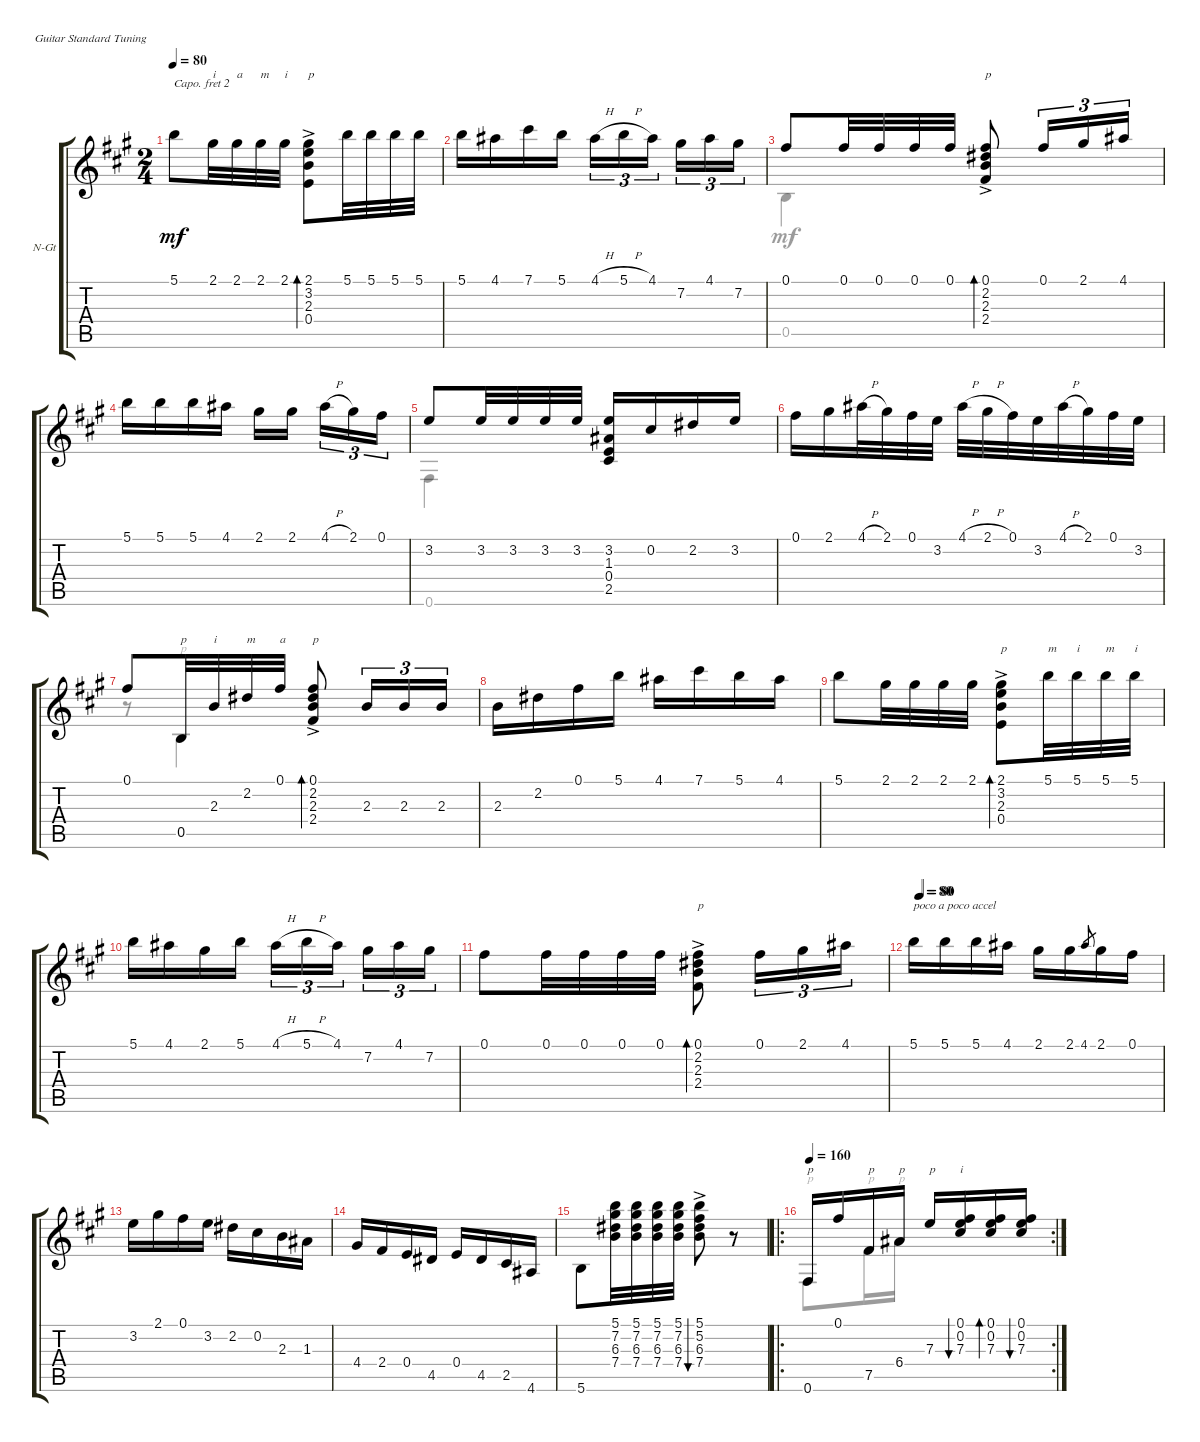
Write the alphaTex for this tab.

\defaultSystemsLayout 4
\bracketExtendMode groupsimilarinstruments
\firstSystemTrackNameOrientation horizontal
\otherSystemsTrackNameOrientation horizontal
\track ("Nylon Guitar" "N-Gt") {instrument acousticguitarnylon}
\staff {score tabs}
\capo 2
\tuning (E4 B3 G3 D3 A2 E2)
\voice
\ts (2 4)
\tempo 80
\clef g2
\ks a
5.1.8{dy mf} 2.1.32{txt "i"} 2.1.32{txt "a"} 2.1.32{txt "m"} 2.1.32{txt "i"} (2.1{ac} 3.2 2.3 0.4).8{bd 30 txt "p"} 5.1.32 5.1.32 5.1.32 5.1.32 |
5.1.16 4.1.16 7.1.16 5.1.16 4.1{h}.16{tu (3 2)} 5.1{h}.16{tu (3 2)} 4.1.16{tu (3 2)} 7.2.16{tu (3 2)} 4.1.16{tu (3 2)} 7.2.16{tu (3 2)} |
0.1.8 0.1.32 0.1.32 0.1.32 0.1.32 (0.1{ac} 2.2{ac} 2.3{ac} 2.4{ac}).8{bd 30 txt "p"} 0.1.16{tu (3 2)} 2.1.16{tu (3 2)} 4.1.16{tu (3 2)} |
5.1.16 5.1.16 5.1.16 4.1.16 2.1.16 2.1.16 4.1{h}.16{tu (3 2)} 2.1.16{tu (3 2)} 0.1.16{tu (3 2)} |
3.2.8 3.2.32 3.2.32 3.2.32 3.2.32 (3.2 1.3 0.4 2.5).16 0.2.16 2.2.16 3.2.16 |
0.1.16 2.1.16 4.1{h}.32 2.1.32 0.1.32 3.2.32 4.1{h}.32 2.1{h}.32 0.1.32 3.2.32 4.1{h}.32 2.1.32 0.1.32 3.2.32 |
0.1.8 0.5.32{txt "p"} 2.3.32{txt "i"} 2.2.32{txt "m"} 0.1.32{txt "a"} (0.1 2.2 2.3 2.4{ac}).8{bd 30 txt "p"} 2.3.16{tu (3 2)} 2.3.16{tu (3 2)} 2.3.16{tu (3 2)} |
2.3.16 2.2.16 0.1.16 5.1.16 4.1.16 7.1.16 5.1.16 4.1.16 |
5.1.8 2.1.32 2.1.32 2.1.32 2.1.32 (2.1{ac} 3.2{ac} 2.3{ac} 0.4{ac}).8{bd 30 txt "p"} 5.1.32{txt "m"} 5.1.32{txt "i"} 5.1.32{txt "m"} 5.1.32{txt "i"} |
5.1.16 4.1.16 2.1.16 5.1.16 4.1{h}.16{tu (3 2)} 5.1{h}.16{tu (3 2)} 4.1.16{tu (3 2)} 7.2.16{tu (3 2)} 4.1.16{tu (3 2)} 7.2.16{tu (3 2)} |
0.1.8 0.1.32 0.1.32 0.1.32 0.1.32 (0.1 2.2{ac} 2.3 2.4).8{bd 30 txt "p"} 0.1.16{tu (3 2)} 2.1.16{tu (3 2)} 4.1.16{tu (3 2)} |
\tempo (80 0.025)
\tempo (80 0.03125)
5.1.16{txt "poco a poco accel"} 5.1.16 5.1.16 4.1.16 2.1.16 2.1.16 4.1.8{gr} 2.1.16 0.1.16 |
3.2.16 2.1.16 0.1.16 3.2.16 2.2.16 0.2.16 2.3.16 1.3.16 |
4.4.16 2.4.16 0.4.16 4.5.16 0.4.16 4.5.16 2.5.16 4.6.16 |
5.6.8 (5.1 7.2 6.3 7.4).32 (5.1 7.2 6.3 7.4).32 (5.1 7.2 6.3 7.4).32 (5.1 7.2 6.3 7.4).32 (5.1{ac} 5.2{ac} 6.3{ac} 7.4{ac}).8{bu 30} r.8 |
\ro
\rc 2
\tempo (160 0.0125)
0.6.16{txt "p"} 0.1.16 7.5.16{txt "p"} 6.4.16{txt "p"} 7.3.16{txt "p"} (0.1 0.2 7.3).16{bu 30 txt "i"} (7.3 0.2 0.1).16{bd 30} (0.1 0.2 7.3).16{bu 30}
\voice
\clef g2
\ottava regular
\simile none
\ks a
|
|
0.5.4 |
|
0.6.4 |
|
r.8 0.5.4{txt "p"} |
|
|
|
|
|
|
|
|
0.6.8{txt "p"} 7.5.16{txt "p"} 6.4.16{txt "p"}
